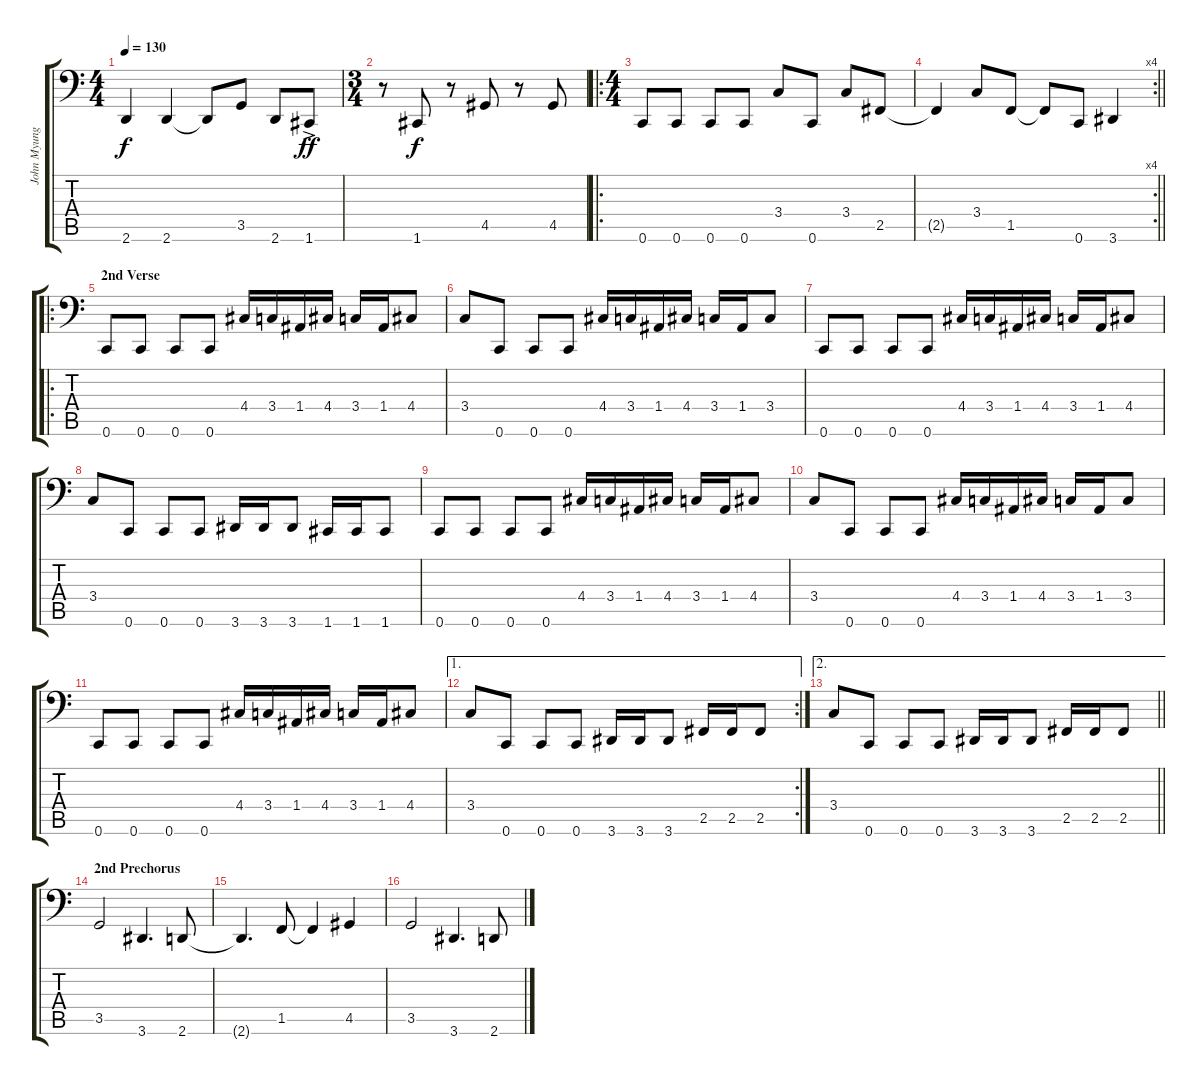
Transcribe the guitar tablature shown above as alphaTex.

\track ("John Myung" "John Myung") {instrument electricbassfinger}
\staff {score tabs}
\tuning (C3 G2 D2 A1 E1 C1) {hide}
\ts (4 4)
\tempo 130
\clef f4
\ks c
2.6{t}.4{dy f} 2.6.4 2.6{t}.8 3.5.8 2.6.8 1.6{ac}.8{dy ff} |
\ts (3 4)
r.8 1.6.8{dy f} r.8 4.5.8 r.8 4.5.8 |
\ro
\ts (4 4)
0.6.8 0.6.8 0.6.8 0.6.8 3.4.8 0.6.8 3.4.8 2.5.8 |
\rc 4
\barLineRight lightlight
2.5{t}.4 3.4.8 1.5.8 1.5{t}.8 0.6.8 3.6.4 |
\ro
\section ("" "2nd Verse")
0.6.8 0.6.8 0.6.8 0.6.8 4.4.16 3.4.16 1.4.16 4.4.16 3.4.16 1.4.16 4.4.8 |
3.4.8 0.6.8 0.6.8 0.6.8 4.4.16 3.4.16 1.4.16 4.4.16 3.4.16 1.4.16 3.4.8 |
0.6.8 0.6.8 0.6.8 0.6.8 4.4.16 3.4.16 1.4.16 4.4.16 3.4.16 1.4.16 4.4.8 |
3.4.8 0.6.8 0.6.8 0.6.8 3.6.16 3.6.16 3.6.8 1.6.16 1.6.16 1.6.8 |
0.6.8 0.6.8 0.6.8 0.6.8 4.4.16 3.4.16 1.4.16 4.4.16 3.4.16 1.4.16 4.4.8 |
3.4.8 0.6.8 0.6.8 0.6.8 4.4.16 3.4.16 1.4.16 4.4.16 3.4.16 1.4.16 3.4.8 |
0.6.8 0.6.8 0.6.8 0.6.8 4.4.16 3.4.16 1.4.16 4.4.16 3.4.16 1.4.16 4.4.8 |
\ae 1
\rc 2
3.4.8 0.6.8 0.6.8 0.6.8 3.6.16 3.6.16 3.6.8 2.5.16 2.5.16 2.5.8 |
\ae 2
\barLineRight lightlight
3.4.8 0.6.8 0.6.8 0.6.8 3.6.16 3.6.16 3.6.8 2.5.16 2.5.16 2.5.8 |
\section ("" "2nd Prechorus")
3.5.2 3.6.4{d} 2.6.8 |
2.6{t}.4{d} 1.5.8 1.5{t}.4 4.5.4 |
3.5.2 3.6.4{d} 2.6.8
